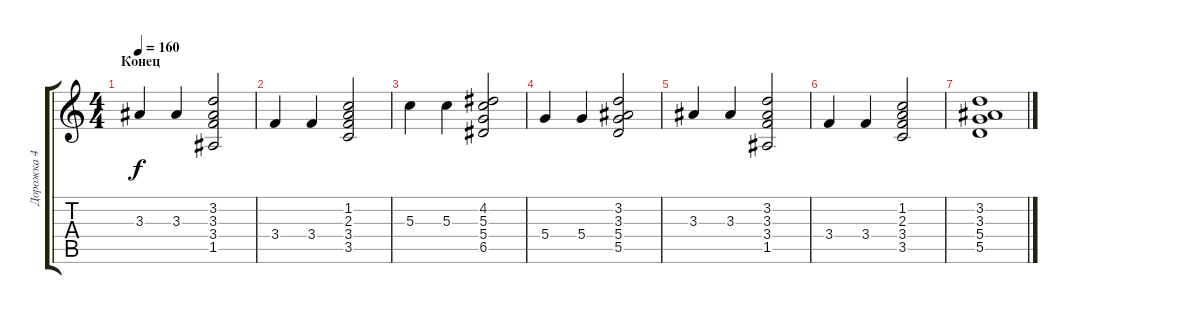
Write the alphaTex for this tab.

\track ("Дорожка 4" "Дорожка 4") {instrument distortionguitar}
\staff {score tabs}
\tuning (E4 B3 G3 D3 A2 E2) {hide}
\ts (4 4)
\section ("" "Конец")
\tempo 160
\clef g2
\ks c
3.3.4{dy f} 3.3.4 (3.2 3.3 3.4 1.5).2 |
3.4.4 3.4.4 (1.2 2.3 3.4 3.5).2 |
5.3.4 5.3.4 (4.2 5.3 5.4 6.5).2 |
5.4.4 5.4.4 (3.2 3.3 5.4 5.5).2 |
3.3.4 3.3.4 (3.2 3.3 3.4 1.5).2 |
3.4.4 3.4.4 (1.2 2.3 3.4 3.5).2 |
(3.2 3.3 5.4 5.5).1
